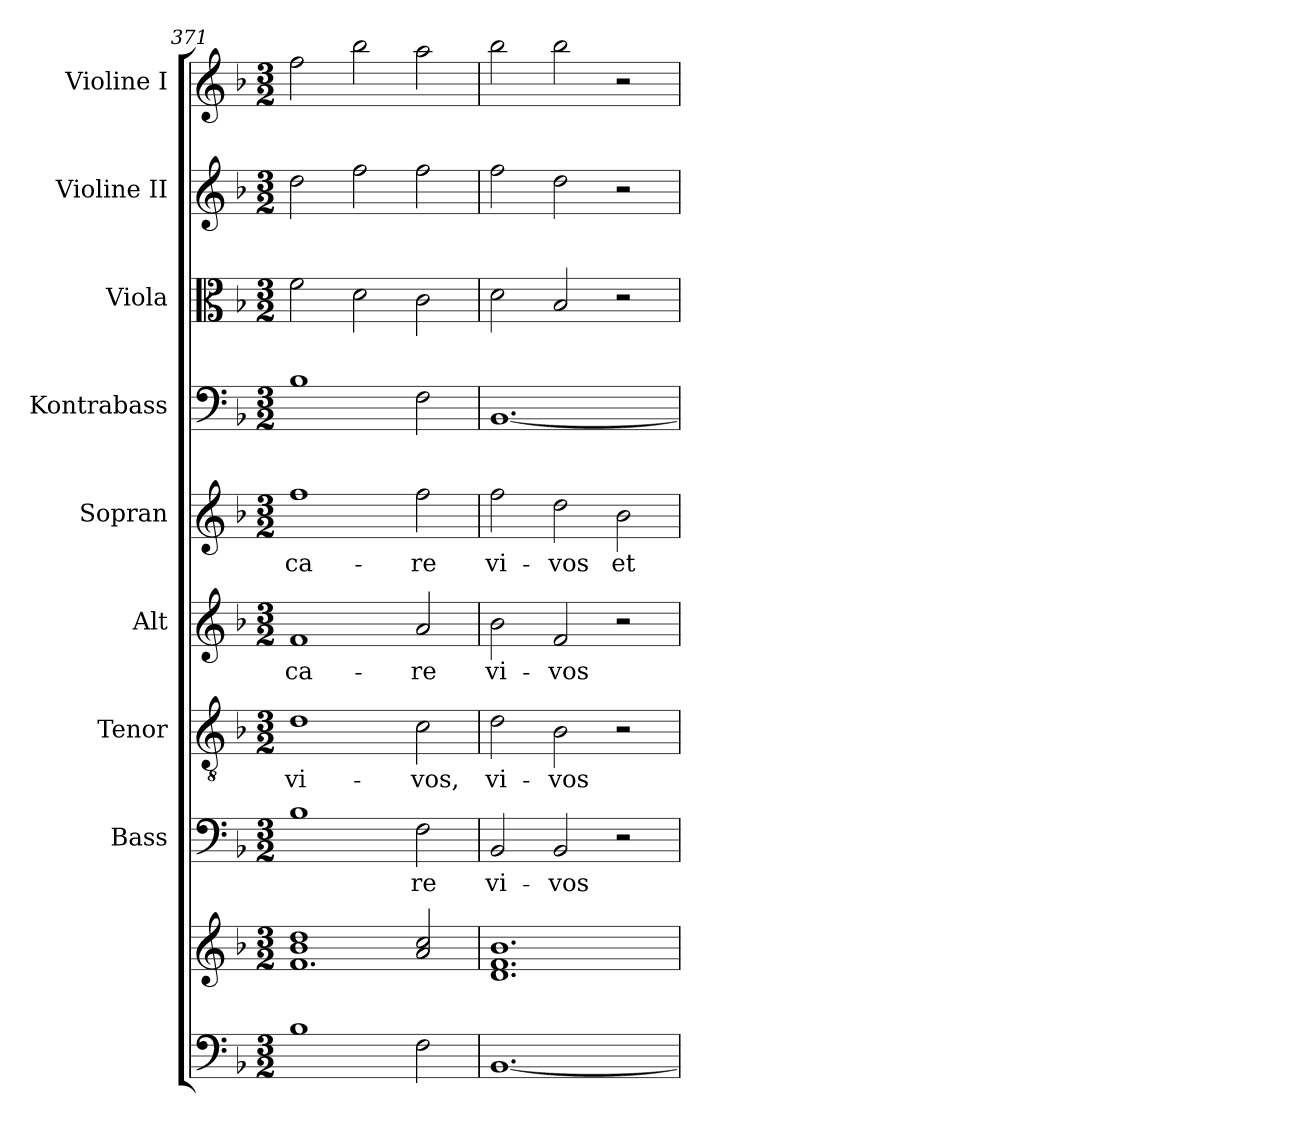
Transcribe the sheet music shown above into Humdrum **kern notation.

**kern	**kern	**kern	**text	**kern	**text	**kern	**text	**kern	**text	**kern	**kern	**kern	**kern
*part9	*part9	*part8	*part8	*part7	*part7	*part6	*part6	*part5	*part5	*part4	*part3	*part2	*part1
*staff10	*staff9	*staff8	*staff8	*staff7	*staff7	*staff6	*staff6	*staff5	*staff5	*staff4	*staff3	*staff2	*staff1
*	*	*I"Bass	*	*I"Tenor	*	*I"Alt	*	*I"Sopran	*	*I"Kontrabass	*I"Viola	*I"Violine II	*I"Violine I
*	*	*I'B.	*	*I'T.	*	*I'A.	*	*I'S.	*	*I'Kb.	*I'Vla.	*I'Vl. II	*I'Vl. I
*clefF4	*clefG2	*clefF4	*	*clefGv2	*	*clefG2	*	*clefG2	*	*clefF4	*clefC3	*clefG2	*clefG2
*	*	*	*	*	*	*	*	*	*	*ITrd7c12	*	*	*
*k[b-]	*k[b-]	*k[b-]	*	*k[b-]	*	*k[b-]	*	*k[b-]	*	*k[b-]	*k[b-]	*k[b-]	*k[b-]
*F:	*F:	*F:	*	*F:	*	*F:	*	*F:	*	*F:	*F:	*F:	*F:
*M3/2	*M3/2	*M3/2	*	*M3/2	*	*M3/2	*	*M3/2	*	*M3/2	*M3/2	*M3/2	*M3/2
=371	=371	=371	=371	=371	=371	=371	=371	=371	=371	=371	=371	=371	=371
*	*^	*	*	*	*	*	*	*	*	*	*	*	*
!	!	!	!	!	!	!LO:LY:b	!	!LO:LY:b	!	!LO:LY:b	!	!	!	!
1B-	1b- 1dd	1.f	1B-	.	1d	vi-	1f	-ca-	1ff	-ca-	1BB-	2f\	2dd\	2ff\
.	.	.	.	.	.	.	.	.	.	.	.	2d\	2ff\	2bb-\
!	!	!	!	!LO:LY:b	!	!LO:LY:b	!	!LO:LY:b	!	!LO:LY:b	!	!	!	!
2F\	2a/ 2cc/	.	2F\	-re	2c\	-vos,	2a/	-re	2ff\	-re	2FF\	2c\	2ff\	2aa\
*	*v	*v	*	*	*	*	*	*	*	*	*	*	*	*
=372	=372	=372	=372	=372	=372	=372	=372	=372	=372	=372	=372	=372	=372
!	!	!	!LO:LY:b	!	!LO:LY:b	!	!LO:LY:b	!	!LO:LY:b	!	!	!	!
[1.BB-	1.d 1.f 1.b-	2BB-/	vi-	2d\	vi-	2b-\	vi-	2ff\	vi-	[1.BBB-	2d\	2ff\	2bb-\
!	!	!	!LO:LY:b	!	!LO:LY:b	!	!LO:LY:b	!	!LO:LY:b	!	!	!	!
.	.	2BB-/	-vos	2B-\	-vos	2f/	-vos	2dd\	-vos	.	2B-/	2dd\	2bb-\
!	!	!	!	!	!	!	!	!	!LO:LY:b	!	!	!	!
.	.	2r	.	2r	.	2r	.	2b-\	et	.	2r	2r	2r
=	=	=	=	=	=	=	=	=	=	=	=	=	=
*-	*-	*-	*-	*-	*-	*-	*-	*-	*-	*-	*-	*-	*-
